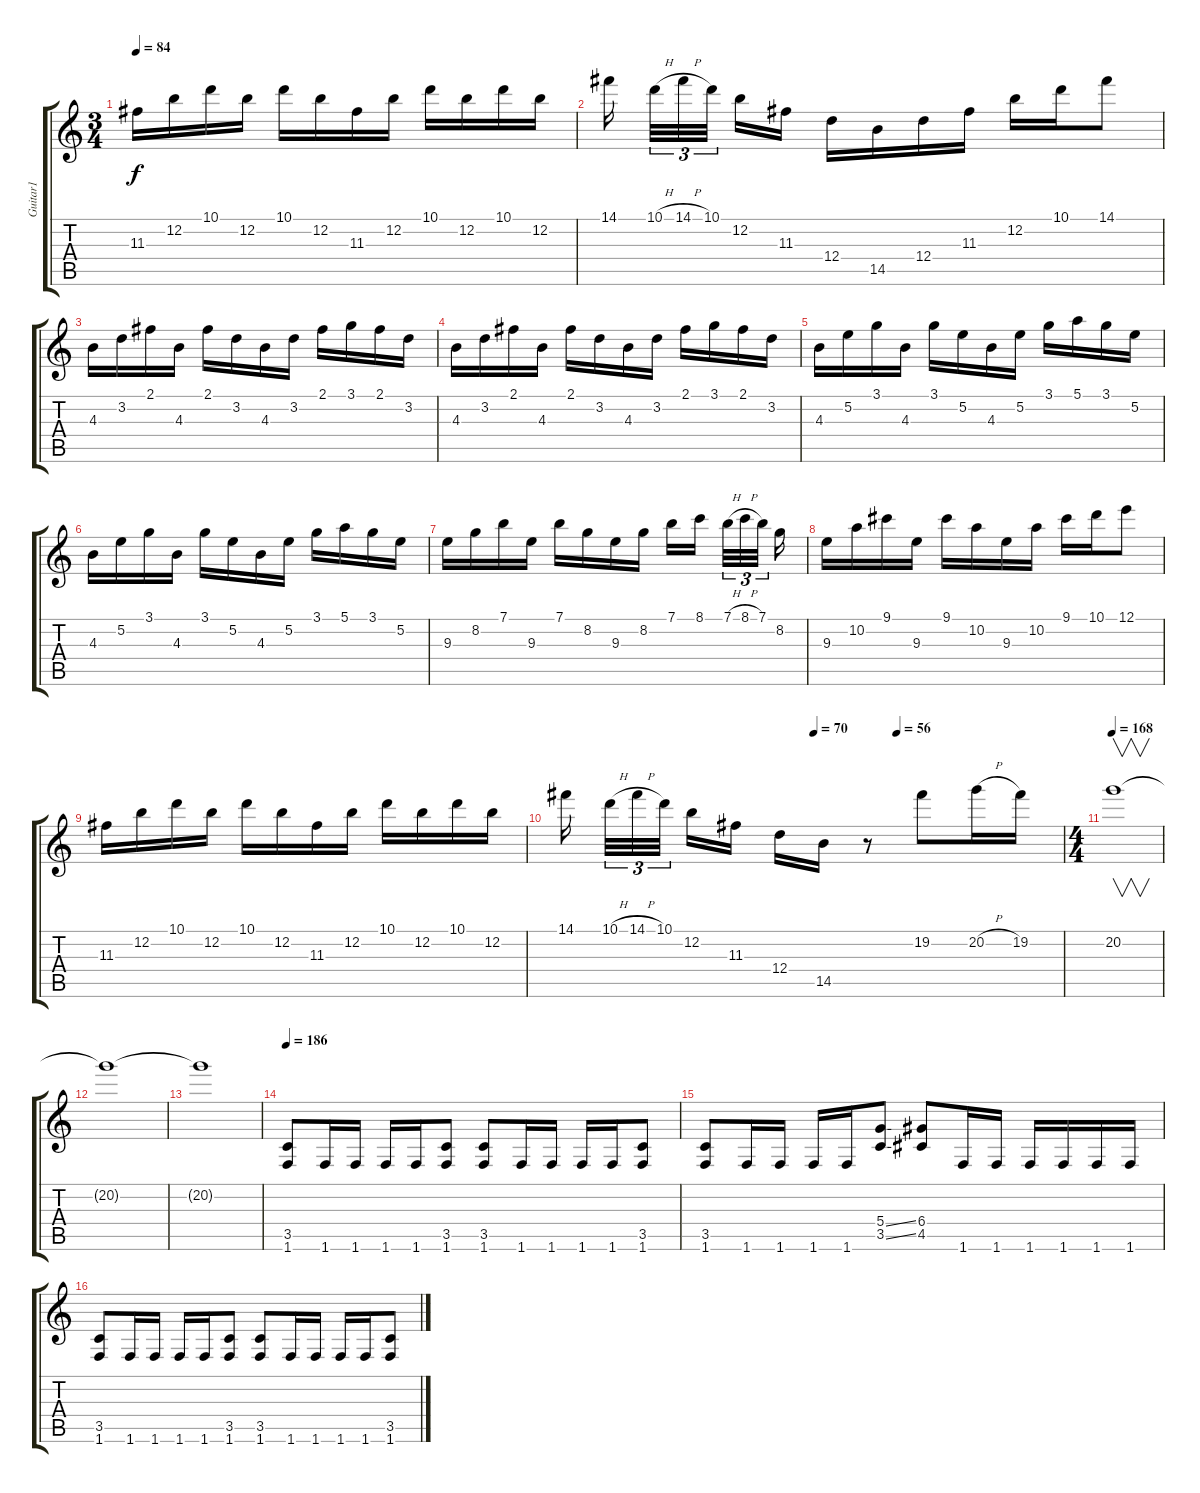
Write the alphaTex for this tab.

\track ("Guitar1" "Guitar1") {instrument distortionguitar}
\staff {score tabs}
\tuning (E4 B3 G3 D3 A2 E2) {hide}
\ts (3 4)
\tempo 84
\clef g2
\ks c
11.3.16{dy f} 12.2.16 10.1.16 12.2.16 10.1.16 12.2.16 11.3.16 12.2.16 10.1.16 12.2.16 10.1.16 12.2.16 |
14.1.16 10.1{h}.32{tu (3 2)} 14.1{h}.32{tu (3 2)} 10.1.32{tu (3 2)} 12.2.16 11.3.16 12.4.16 14.5.16 12.4.16 11.3.16 12.2.16 10.1.16 14.1.8 |
4.3.16 3.2.16 2.1.16 4.3.16 2.1.16 3.2.16 4.3.16 3.2.16 2.1.16 3.1.16 2.1.16 3.2.16 |
4.3.16 3.2.16 2.1.16 4.3.16 2.1.16 3.2.16 4.3.16 3.2.16 2.1.16 3.1.16 2.1.16 3.2.16 |
4.3.16 5.2.16 3.1.16 4.3.16 3.1.16 5.2.16 4.3.16 5.2.16 3.1.16 5.1.16 3.1.16 5.2.16 |
4.3.16 5.2.16 3.1.16 4.3.16 3.1.16 5.2.16 4.3.16 5.2.16 3.1.16 5.1.16 3.1.16 5.2.16 |
9.3.16 8.2.16 7.1.16 9.3.16 7.1.16 8.2.16 9.3.16 8.2.16 7.1.16 8.1.16 7.1{h}.32{tu (3 2)} 8.1{h}.32{tu (3 2)} 7.1.32{tu (3 2)} 8.2.16 |
9.3.16 10.2.16 9.1.16 9.3.16 9.1.16 10.2.16 9.3.16 10.2.16 9.1.16 10.1.16 12.1.8 |
11.3.16 12.2.16 10.1.16 12.2.16 10.1.16 12.2.16 11.3.16 12.2.16 10.1.16 12.2.16 10.1.16 12.2.16 |
\tempo (70 0.5)
\tempo (56 0.6666666666666666)
14.1.16 10.1{h}.32{tu (3 2)} 14.1{h}.32{tu (3 2)} 10.1.32{tu (3 2)} 12.2.16 11.3.16 12.4.16 14.5.16 r.8 19.2.8 20.2{h}.16 19.2.16 |
\ts (4 4)
\tempo 168
20.2.1{v volume 10} |
20.2{t}.1 |
20.2{t}.1 |
\tempo 186
(3.5 1.6).8 1.6.16 1.6.16 1.6.16 1.6.16 (3.5 1.6).8 (3.5 1.6).8 1.6.16 1.6.16 1.6.16 1.6.16 (3.5 1.6).8 |
(3.5 1.6).8 1.6.16 1.6.16 1.6.16 1.6.16 (5.4{ss} 3.5{ss}).8 (6.4 4.5).8 1.6.16 1.6.16 1.6.16 1.6.16 1.6.16 1.6.16 |
(3.5 1.6).8 1.6.16 1.6.16 1.6.16 1.6.16 (3.5 1.6).8 (3.5 1.6).8 1.6.16 1.6.16 1.6.16 1.6.16 (3.5 1.6).8
